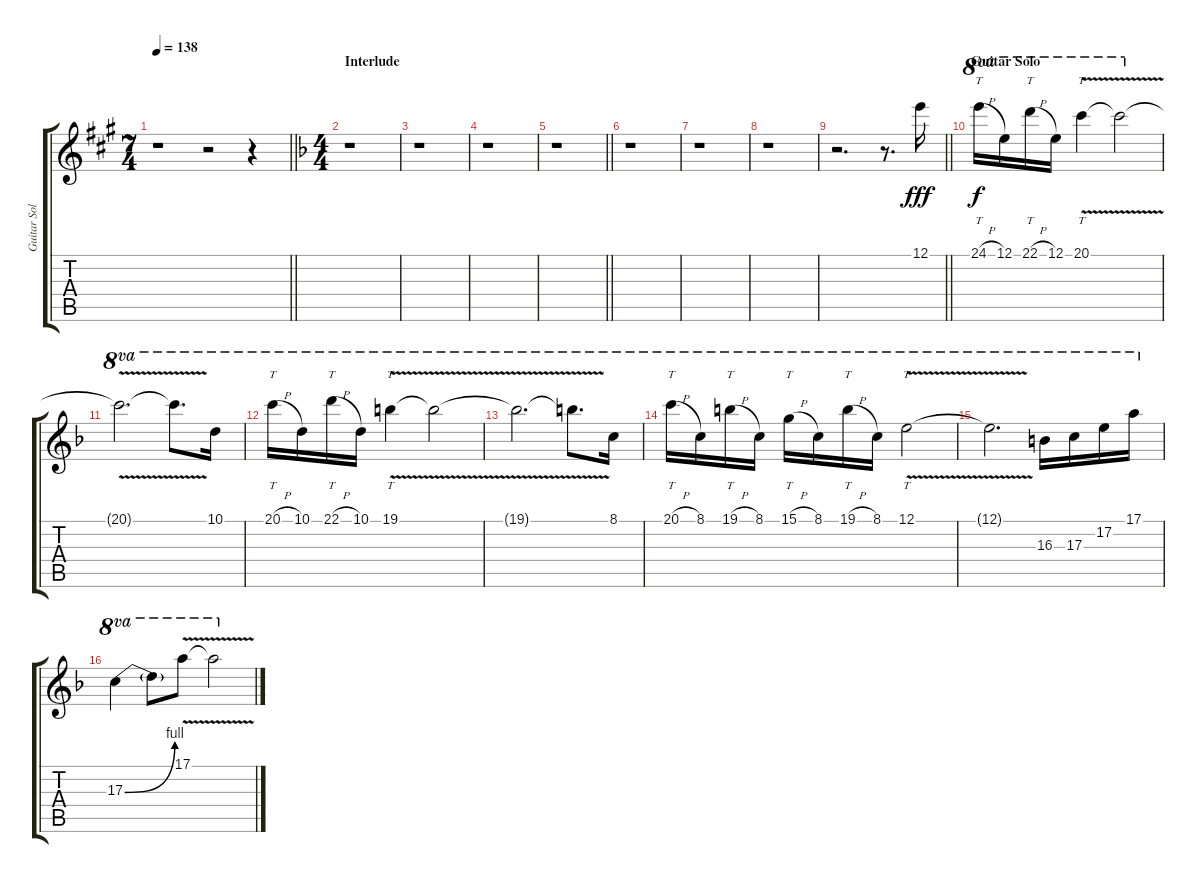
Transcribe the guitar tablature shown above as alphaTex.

\track ("Guitar Solo" "Guitar Sol") {instrument overdrivenguitar}
\staff {score tabs}
\tuning (E4 B3 G3 D3 A2 D2) {hide}
\ts (7 4)
\tempo 138
\clef g2
\barLineRight lightlight
\ks a
r.1{dy fff} r.2 r.4 |
\ts (4 4)
\section ("" "Interlude")
\ks f
r.1 |
r.1 |
r.1 |
\barLineRight lightlight
r.1 |
r.1 |
r.1 |
r.1 |
\barLineRight lightlight
r.2{d} r.8{d} 12.1.16 |
\section ("" "Guitar Solo")
24.1{h}.16{tt ot 8va dy f} 12.1.16{ot 8va} 22.1{h}.16{tt ot 8va} 12.1.16{ot 8va} 20.1{v}.4{tt ot 8va} 20.1{v t}.2{ot 8va} |
20.1{v t}.2{d ot 8va} 20.1{v t}.8{d ot 8va} 10.1.16{ot 8va} |
20.1{h}.16{tt ot 8va} 10.1.16{ot 8va} 22.1{h}.16{tt ot 8va} 10.1.16{ot 8va} 19.1{v}.4{tt ot 8va} 19.1{v t}.2{ot 8va} |
19.1{v t}.2{d ot 8va} 19.1{v t}.8{d ot 8va} 8.1.16{ot 8va} |
20.1{h}.16{tt ot 8va} 8.1.16{ot 8va} 19.1{h}.16{tt ot 8va} 8.1.16{ot 8va} 15.1{h}.16{tt ot 8va} 8.1.16{ot 8va} 19.1{h}.16{tt ot 8va} 8.1.16{ot 8va} 12.1{v}.2{tt ot 8va} |
12.1{v t}.2{d ot 8va} 16.3.16{ot 8va} 17.3.16{ot 8va} 17.2.16{ot 8va} 17.1.16{ot 8va} |
17.3{be (bend 0 0 60 4)}.4{ot 8va} 17.3{t}.8{ot 8va} 17.1{v}.8{ot 8va} 17.1{v t}.2{ot 8va}
